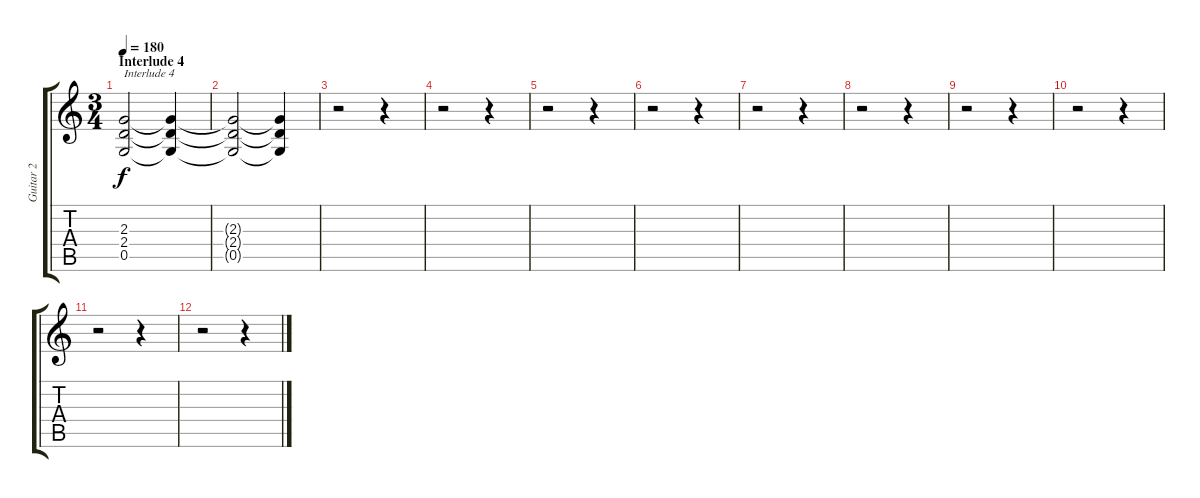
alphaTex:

\track ("Guitar 2" "Guitar 2") {instrument distortionguitar}
\staff {score tabs}
\tuning (D4 A3 F3 C3 G2 C2) {hide}
\ts (3 4)
\section ("" "Interlude 4")
\tempo 180
\clef g2
\ks c
(2.3 2.4 0.5).2{txt "Interlude 4" dy f volume 0} (2.3{t} 2.4{t} 0.5{t}).4 |
(2.3{t} 2.4{t} 0.5{t}).2 (2.3{t} 2.4{t} 0.5{t}).4 |
r.2 r.4 |
r.2 r.4 |
r.2 r.4 |
r.2 r.4 |
r.2 r.4 |
r.2 r.4 |
r.2 r.4 |
r.2 r.4 |
r.2 r.4 |
r.2 r.4
